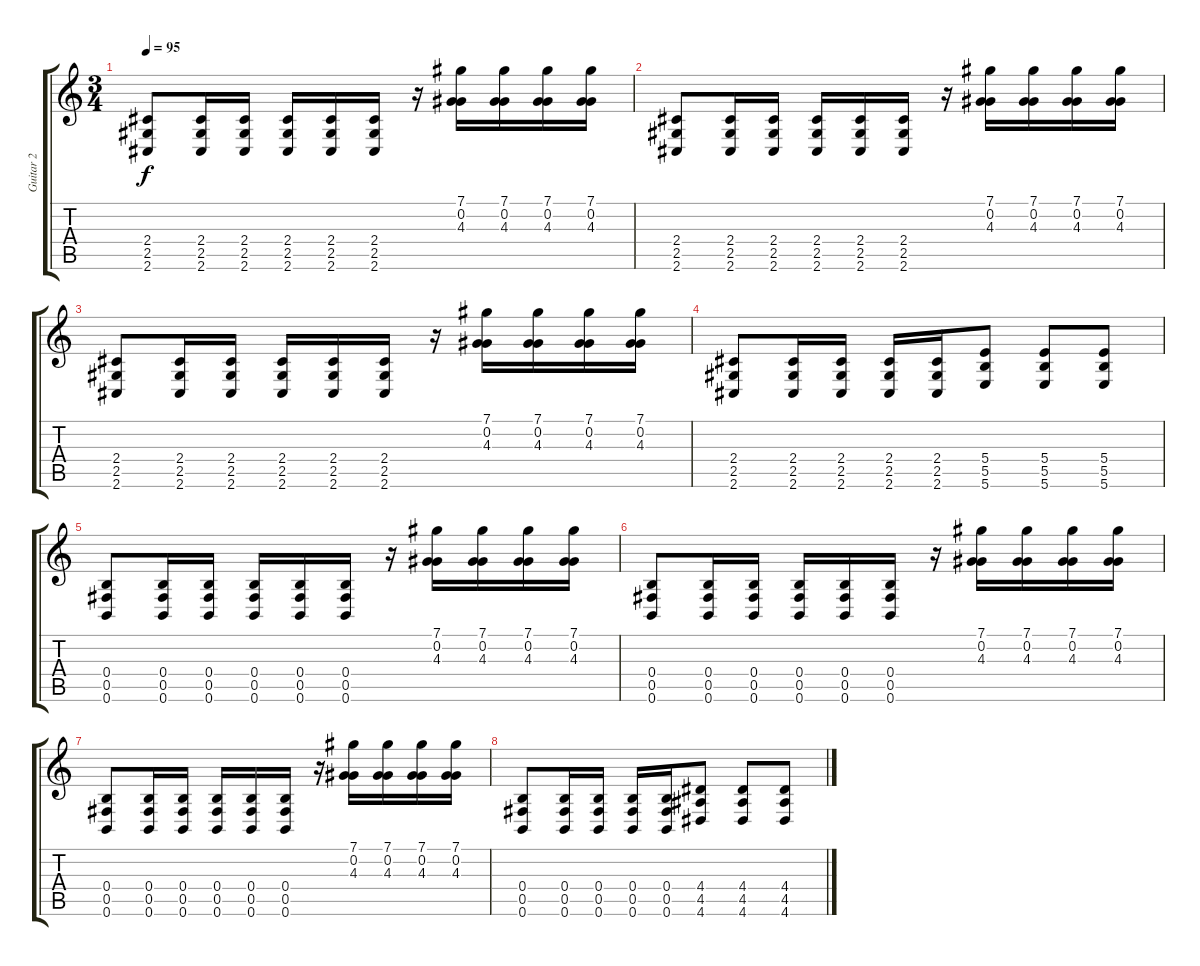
\track ("Guitar 2" "Guitar 2") {instrument distortionguitar}
\staff {score tabs}
\tuning (Db4 Ab3 E3 B2 Gb2 B1) {hide}
\ts (3 4)
\tempo 95
\clef g2
\ks c
(2.4 2.5 2.6).8{dy f} (2.4 2.5 2.6).16 (2.4 2.5 2.6).16 (2.4 2.5 2.6).16 (2.4 2.5 2.6).16 (2.4 2.5 2.6).16 r.16 (7.1 0.2 4.3).16 (7.1 0.2 4.3).16 (7.1 0.2 4.3).16 (7.1 0.2 4.3).16 |
(2.4 2.5 2.6).8 (2.4 2.5 2.6).16 (2.4 2.5 2.6).16 (2.4 2.5 2.6).16 (2.4 2.5 2.6).16 (2.4 2.5 2.6).16 r.16 (7.1 0.2 4.3).16 (7.1 0.2 4.3).16 (7.1 0.2 4.3).16 (7.1 0.2 4.3).16 |
(2.4 2.5 2.6).8 (2.4 2.5 2.6).16 (2.4 2.5 2.6).16 (2.4 2.5 2.6).16 (2.4 2.5 2.6).16 (2.4 2.5 2.6).16 r.16 (7.1 0.2 4.3).16 (7.1 0.2 4.3).16 (7.1 0.2 4.3).16 (7.1 0.2 4.3).16 |
(2.4 2.5 2.6).8 (2.4 2.5 2.6).16 (2.4 2.5 2.6).16 (2.4 2.5 2.6).16 (2.4 2.5 2.6).16 (5.4 5.5 5.6).8 (5.4 5.5 5.6).8 (5.4 5.5 5.6).8 |
(0.4 0.5 0.6).8 (0.4 0.5 0.6).16 (0.4 0.5 0.6).16 (0.4 0.5 0.6).16 (0.4 0.5 0.6).16 (0.4 0.5 0.6).16 r.16 (7.1 0.2 4.3).16 (7.1 0.2 4.3).16 (7.1 0.2 4.3).16 (7.1 0.2 4.3).16 |
(0.4 0.5 0.6).8 (0.4 0.5 0.6).16 (0.4 0.5 0.6).16 (0.4 0.5 0.6).16 (0.4 0.5 0.6).16 (0.4 0.5 0.6).16 r.16 (7.1 0.2 4.3).16 (7.1 0.2 4.3).16 (7.1 0.2 4.3).16 (7.1 0.2 4.3).16 |
(0.4 0.5 0.6).8 (0.4 0.5 0.6).16 (0.4 0.5 0.6).16 (0.4 0.5 0.6).16 (0.4 0.5 0.6).16 (0.4 0.5 0.6).16 r.16 (7.1 0.2 4.3).16 (7.1 0.2 4.3).16 (7.1 0.2 4.3).16 (7.1 0.2 4.3).16 |
(0.4 0.5 0.6).8 (0.4 0.5 0.6).16 (0.4 0.5 0.6).16 (0.4 0.5 0.6).16 (0.4 0.5 0.6).16 (4.4 4.5 4.6).8 (4.4 4.5 4.6).8 (4.4 4.5 4.6).8
